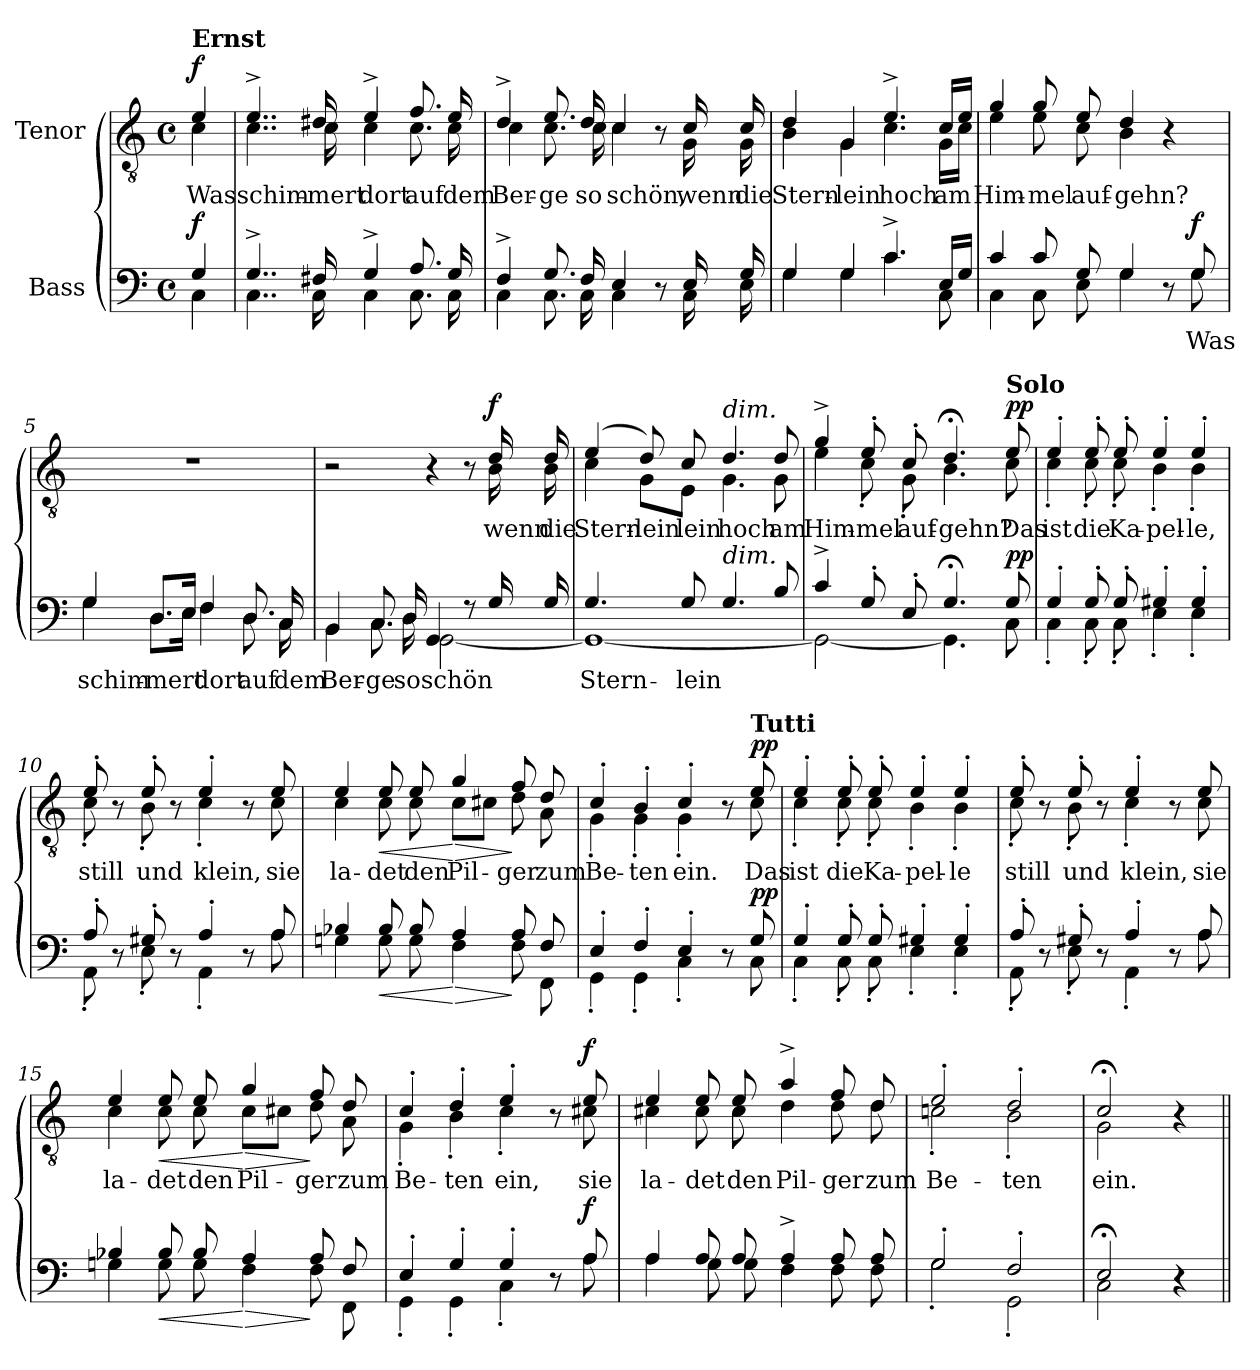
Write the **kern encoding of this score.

**kern	**text	**dynam	**kern	**text	**dynam
*part2	*part2	*part2	*part1	*part1	*part1
*staff2	*staff2	*staff2	*staff1	*staff1	*staff1
*I"Bass	*	*	*I"Tenor	*	*
*clefF4	*	*	*clefGv2	*	*
*k[]	*	*	*k[]	*	*
*M4/4	*	*	*M4/4	*	*
*met(c)	*	*	*met(c)	*	*
=	=	=	=	=	=
*^	*	*	*^	*	*
!	!	!	!	!LO:TX:a:B:t=Ernst	!	!	!
!	!	!	!LO:DY:a	!	!	!	!LO:DY:a
4G/	4C\	.	f	4e/	4c\	Was	f
=1	=1	=1	=1	=1	=1	=1	=1
4..G^/	4..C\	.	.	4..e^/	4..c\	schim-	.
16F#X/	16C\	.	.	16d#X/	16c\	-mert	.
4G^/	4C\	.	.	4e^/	4c\	dort	.
8.A/	8.C\	.	.	8.f/	8.c\	auf	.
16G/	16C\	.	.	16e/	16c\	dem	.
=2	=2	=2	=2	=2	=2	=2	=2
4F^/	4C\	.	.	4d^/	4c\	Ber-	.
8.G/	8.C\	.	.	8.e/	8.c\	-ge	.
16F/	16C\	.	.	16d/	16c\	so	.
4E/	4C\	.	.	4c/	4c\	schön,	.
8r	8ryy	.	.	8r	8ryy	.	.
16E/	16C\	.	.	16c/	16G\	wenn	.
16G/	16E\	.	.	16c/	16G\	die	.
=3	=3	=3	=3	=3	=3	=3	=3
4G/	4G\	.	.	4d/	4B\	Stern-	.
4G/	4G\	.	.	4G/	4G\	-lein	.
4.c^/	4.c\	.	.	4.e^/	4.c\	hoch	.
16E/LL	8C\	.	.	16c/LL	16G\LL	am	.
16G/JJ	.	.	.	16e/JJ	16c\JJ	.	.
!!LO:LB:g=z	!!
=4	=4	=4	=4	=4	=4	=4	=4
4c/	4C\	.	.	4g/	4e\	Him-	.
8c/	8C\	.	.	8g/	8e\	-mel	.
8G/	8E\	.	.	8e/	8c\	auf-	.
4G/	4G\	.	.	4d/	4B\	-gehn?	.
8r	8ryy	.	.	4r	4ryy	.	.
!	!	!	!LO:DY:a	!	!	!	!
8G/	8G\	Was	f	.	.	.	.
*	*	*	*	*v	*v	*	*
=5	=5	=5	=5	=5	=5	=5
4G/	4G\	schim-	.	1r	.	.
8.D/L	8.D\L	-mert	.	.	.	.
16E/Jk	16E\Jk	.	.	.	.	.
4F/	4F\	dort	.	.	.	.
8.D/	8.D\	auf	.	.	.	.
16C/	16C\	dem	.	.	.	.
=6	=6	=6	=6	=6	=6	=6
*	*	*	*	*^	*	*
4BB/	4BB\	Ber-	.	2r	2ryy	.	.
8.C/	8.C\	-ge	.	.	.	.	.
16D/	16D\	so	.	.	.	.	.
4GG/	[2GG\	schön	.	4r	4ryy	.	.
8r	.	.	.	8r	8ryy	.	.
!	!	!	!	!	!	!	!LO:DY:a
16G/	.	.	.	16d/	16B\	wenn	f
16G/	.	.	.	16d/	16B\	die	.
=7	=7	=7	=7	=7	=7	=7	=7
4.G/	1GG_	Stern-	.	(4e/	4c\	Stern-	.
.	.	.	.	8d/)	8G\L	-lein	.
8G/	.	-lein	.	8c/	8E\J	-lein	.
!	!	!	!	!LO:TX:a:i:t=dim.	!	!	!
!LO:TX:a:i:t=dim.	!	!	!	!	!	!	!
4.G/	.	.	.	4.d/	4.G\	hoch	.
8B/	.	.	.	8d/	8G\	am	.
!!LO:LB:g=z	!!
=8	=8	=8	=8	=8	=8	=8	=8
4c^/	2GG\_	.	.	4g^/	4e\	Him-	.
8G'/	.	.	.	8e'/	8c'\	-mel	.
8E'/	.	.	.	8c'/	8G'\	auf-	.
4.G;</	4.GG\]	.	.	4.d;</	4.B\	-gehn?	.
!	!	!	!	!LO:TX:a:B:t=Solo	!	!	!
!	!	!	!LO:DY:a	!	!	!	!LO:DY:a
8G/	8C\	.	pp	8e/	8c\	Das	pp
=9	=9	=9	=9	=9	=9	=9	=9
4G'/	4C'\	.	.	4e'/	4c'\	ist	.
8G'/	8C'\	.	.	8e'/	8c'\	die	.
8G'/	8C'\	.	.	8e'/	8c'\	Ka-	.
4G#X'/	4E'\	.	.	4e'/	4B'\	-pel-	.
4G#'/	4E'\	.	.	4e'/	4B'\	-le,	.
=10	=10	=10	=10	=10	=10	=10	=10
8A'/	8AA'\	.	.	8e'/	8c'\	still	.
8r	8ryy	.	.	8r	8ryy	.	.
8G#X'/	8E'\	.	.	8e'/	8B'\	und	.
8r	8ryy	.	.	8r	8ryy	.	.
4A'/	4AA'\	.	.	4e'/	4c'\	klein,	.
8r	8ryy	.	.	8r	8ryy	.	.
8A/	8A\	.	.	8e/	8c\	sie	.
!!LO:LB:g=z	!!
=11	=11	=11	=11	=11	=11	=11	=11
4B-X/	4Gn\	.	.	4e/	4c\	la-	.
!	!	!	!LO:HP:b	!	!	!	!LO:HP:b
8B-/	8G\	.	<	8e/	8c\	-det	<
8B-/	8G\	.	.	8e/	8c\	den	.
!	!	!	!LO:HP:n=1:b	!	!	!	!LO:HP:n=1:b
4A/	4F\	.	[ >	4g/	8c\L	Pil-	[ >
.	.	.	.	.	8c#X\J	.	.
8A/	8F\	.	]	8f/	8d\	-ger	]
8F/	8FF\	.	.	8d/	8A\	zum	.
=12	=12	=12	=12	=12	=12	=12	=12
4E'/	4GG'\	.	.	4c'/	4G'\	Be-	.
4F'/	4GG'\	.	.	4B'/	4G'\	-ten	.
4E'/	4C'\	.	.	4c'/	4G'\	ein.	.
8r	8ryy	.	.	8r	8ryy	.	.
!	!	!	!	!LO:TX:a:B:t=Tutti	!	!	!
!	!	!	!LO:DY:a	!	!	!	!LO:DY:a
8G/	8C\	.	pp	8e/	8c\	Das	pp
=13	=13	=13	=13	=13	=13	=13	=13
4G'/	4C'\	.	.	4e'/	4c'\	ist	.
8G'/	8C'\	.	.	8e'/	8c'\	die	.
8G'/	8C'\	.	.	8e'/	8c'\	Ka-	.
4G#X'/	4E'\	.	.	4e'/	4B'\	-pel-	.
4G#'/	4E'\	.	.	4e'/	4B'\	-le	.
=14	=14	=14	=14	=14	=14	=14	=14
8A'/	8AA'\	.	.	8e'/	8c'\	still	.
8r	8ryy	.	.	8r	8ryy	.	.
8G#X'/	8E'\	.	.	8e'/	8B'\	und	.
8r	8ryy	.	.	8r	8ryy	.	.
4A'/	4AA'\	.	.	4e'/	4c'\	klein,	.
8r	8ryy	.	.	8r	8ryy	.	.
8A/	8A\	.	.	8e/	8c\	sie	.
!!LO:LB:g=z	!!
=15	=15	=15	=15	=15	=15	=15	=15
4B-X/	4Gn\	.	.	4e/	4c\	la-	.
!	!	!	!LO:HP:b	!	!	!	!LO:HP:b
8B-/	8G\	.	<	8e/	8c\	-det	<
8B-/	8G\	.	.	8e/	8c\	den	.
!	!	!	!LO:HP:n=1:b	!	!	!	!LO:HP:n=1:b
4A/	4F\	.	[ >	4g/	8c\L	Pil-	[ >
.	.	.	.	.	8c#X\J	.	.
8A/	8F\	.	]	8f/	8d\	-ger	]
8F/	8FF\	.	.	8d/	8A\	zum	.
=16	=16	=16	=16	=16	=16	=16	=16
4E'/	4GG'\	.	.	4c'/	4G'\	Be-	.
4G'/	4GG'\	.	.	4d'/	4B'\	-ten	.
4G'/	4C'\	.	.	4e'/	4c'\	ein,	.
8r	8ryy	.	.	8r	8ryy	.	.
!	!	!	!LO:DY:a	!	!	!	!LO:DY:a
8A/	8A\	.	f	8e/	8c#X\	sie	f
=17	=17	=17	=17	=17	=17	=17	=17
4A/	4A\	.	.	4e/	4c#X\	la-	.
8A/	8G\	.	.	8e/	8c#\	-det	.
8A/	8G\	.	.	8e/	8c#\	den	.
4A^/	4F\	.	.	4a^/	4d\	Pil-	.
8A/	8F\	.	.	8f/	8d\	-ger	.
8A/	8F\	.	.	8d/	8d\	zum	.
=18	=18	=18	=18	=18	=18	=18	=18
2G'/	2G'\	.	.	2e'/	2cn'\	Be-	.
2F'/	2GG'\	.	.	2d'/	2B'\	-ten	.
=19	=19	=19	=19	=19	=19	=19	=19
2E;</	2C\	.	.	2c;</	2G\	ein.	.
4r	4ryy	.	.	4r	4ryy	.	.
*v	*v	*	*	*	*	*	*
*	*	*	*v	*v	*	*
=||	=||	=||	=||	=||	=||
*-	*-	*-	*-	*-	*-
